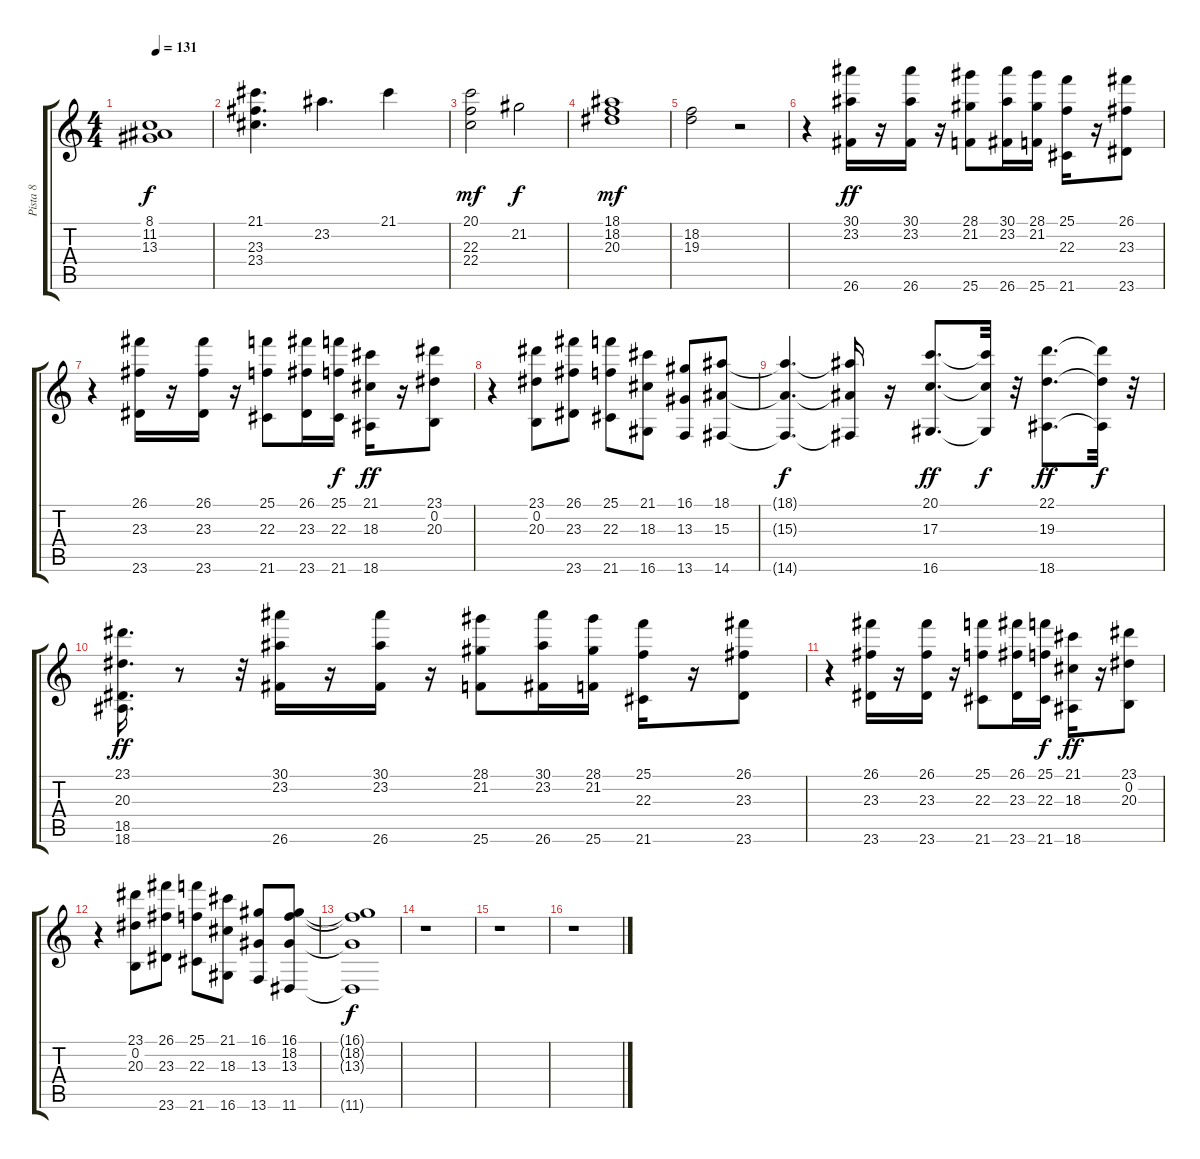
\track ("Pista 8" "Pista 8") {instrument stringensemble1}
\staff {score tabs}
\tuning (E4 B3 G3 D3 A2 E2) {hide}
\ts (4 4)
\tempo 131
\clef g2
\ks c
(8.1{t} 11.2{t} 13.3{t}).1{dy f} |
(21.1 23.3 23.4).4{d} 23.2.4{d} 21.1.4 |
(20.1 22.3 22.4).2{dy mf} 21.2.2{dy f} |
(18.1 18.2 20.3).1{dy mf} |
(18.2 19.3).2 r.2 |
r.4 (30.1 23.2 26.6).16{dy ff} r.16 (30.1 23.2 26.6).16 r.16 (28.1 21.2 25.6).8 (30.1 23.2 26.6).16 (28.1 21.2 25.6).16 (25.1 22.3 21.6).16 r.16 (26.1 23.3 23.6).8 |
r.4 (26.1 23.3 23.6).16 r.16 (26.1 23.3 23.6).16 r.16 (25.1 22.3 21.6).8 (26.1 23.3 23.6).16 (25.1 22.3 21.6).16{dy f} (21.1 18.3 18.6).16{dy ff} r.16 (23.1 0.2 20.3).8 |
r.4 (23.1 0.2 20.3).8 (26.1 23.3 23.6).8 (25.1 22.3 21.6).8 (21.1 18.3 16.6).8 (16.1 13.3 13.6).8 (18.1 15.3 14.6).8 |
(18.1{t} 15.3{t} 14.6{t}).4{d dy f} (18.1{t} 15.3{t} 14.6{t}).16 r.16 (20.1 17.3 16.6).8{d dy ff} (20.1{t} 17.3{t} 16.6{t}).32{dy f} r.32 (22.1 19.3 18.6).8{d dy ff} (22.1{t} 19.3{t} 18.6{t}).32{dy f} r.32 |
(23.1 20.3 18.5 18.6).16{d dy ff} r.8 r.32 (30.1 23.2 26.6).16 r.16 (30.1 23.2 26.6).16 r.16 (28.1 21.2 25.6).8 (30.1 23.2 26.6).16 (28.1 21.2 25.6).16 (25.1 22.3 21.6).16 r.16 (26.1 23.3 23.6).8 |
r.4 (26.1 23.3 23.6).16 r.16 (26.1 23.3 23.6).16 r.16 (25.1 22.3 21.6).8 (26.1 23.3 23.6).16 (25.1 22.3 21.6).16{dy f} (21.1 18.3 18.6).16{dy ff} r.16 (23.1 0.2 20.3).8 |
r.4 (23.1 0.2 20.3).8 (26.1 23.3 23.6).8 (25.1 22.3 21.6).8 (21.1 18.3 16.6).8 (16.1 13.3 13.6).8 (16.1 18.2 13.3 11.6).8 |
(16.1{t} 18.2{t} 13.3{t} 11.6{t}).1{dy f} |
r.1 |
r.1 |
r.1
